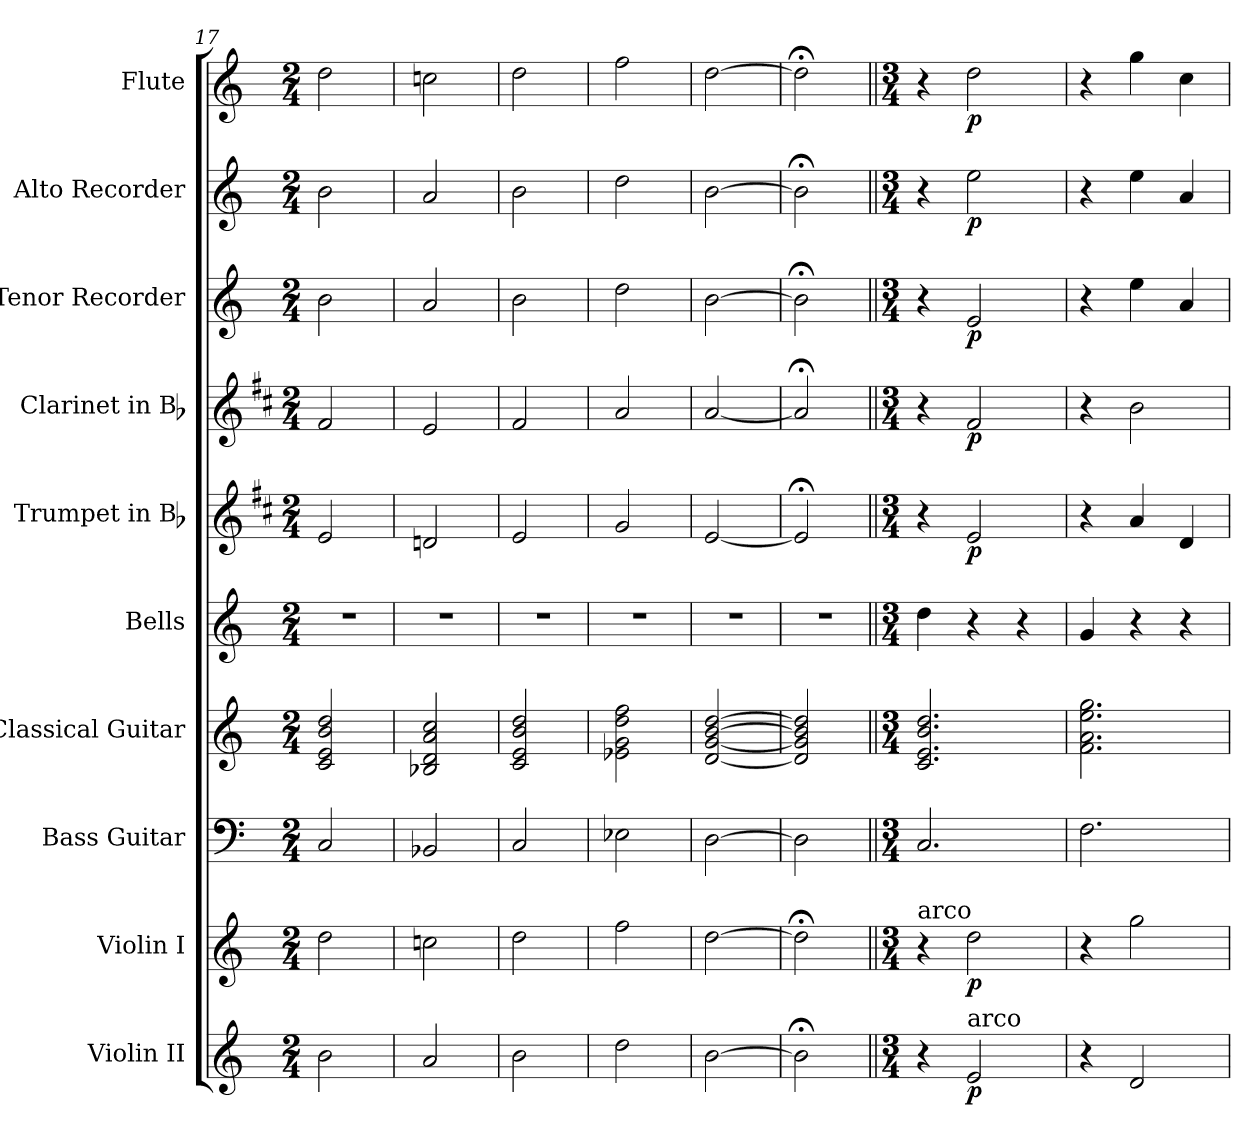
**kern	**dynam	**kern	**dynam	**kern	**kern	**kern	**kern	**dynam	**kern	**dynam	**kern	**dynam	**kern	**dynam	**kern	**dynam
*part10	*part10	*part9	*part9	*part8	*part7	*part6	*part5	*part5	*part4	*part4	*part3	*part3	*part2	*part2	*part1	*part1
*staff10	*staff10	*staff9	*staff9	*staff8	*staff7	*staff6	*staff5	*staff5	*staff4	*staff4	*staff3	*staff3	*staff2	*staff2	*staff1	*staff1
*I"Violin II	*	*I"Violin I	*	*I"Bass Guitar	*I"Classical Guitar	*I"Bells	*I"Trumpet in Bb	*	*I"Clarinet in Bb	*	*I"Tenor Recorder	*	*I"Alto Recorder	*	*I"Flute	*
*I'Vln. II	*	*I'Vln. I	*	*I'Bass	*I'Cl. Gtr.	*I'Bls.	*	*	*	*	*I'T. Rec.	*	*I'A. Rec.	*	*I'Fl.	*
*clefG2	*	*clefG2	*	*clefF4	*clefG2	*clefG2	*clefG2	*	*clefG2	*	*clefG2	*	*clefG2	*	*clefG2	*
*	*	*	*	*ITrd7c12	*ITrd7c12	*ITrd-14c-24	*ITrd1c2	*	*ITrd1c2	*	*	*	*	*	*	*
*k[]	*	*k[]	*	*k[]	*k[]	*k[]	*k[]	*	*k[]	*	*k[]	*	*k[]	*	*k[]	*
*C:	*	*C:	*	*C:	*C:	*C:	*C:	*	*C:	*	*C:	*	*C:	*	*C:	*
*M2/4	*	*M2/4	*	*M2/4	*M2/4	*M2/4	*M2/4	*	*M2/4	*	*M2/4	*	*M2/4	*	*M2/4	*
=17	=17	=17	=17	=17	=17	=17	=17	=17	=17	=17	=17	=17	=17	=17	=17	=17
2b\	.	2dd\	.	2CC/	2C/ 2E/ 2B/ 2d/	2r	2d/	.	2e/	.	2b\	.	2b\	.	2dd\	.
=18	=18	=18	=18	=18	=18	=18	=18	=18	=18	=18	=18	=18	=18	=18	=18	=18
2a/	.	2ccni\	.	2BBB-X/	2BB-X/ 2D/ 2A/ 2c/	2r	2cn/	.	2d/	.	2a/	.	2a/	.	2ccni\	.
=19	=19	=19	=19	=19	=19	=19	=19	=19	=19	=19	=19	=19	=19	=19	=19	=19
2b\	.	2dd\	.	2CC/	2C/ 2E/ 2B/ 2d/	2r	2d/	.	2e/	.	2b\	.	2b\	.	2dd\	.
=20	=20	=20	=20	=20	=20	=20	=20	=20	=20	=20	=20	=20	=20	=20	=20	=20
2dd\	.	2ff\	.	2EE-X\	2E-X\ 2G\ 2d\ 2f\	2r	2f/	.	2g/	.	2dd\	.	2dd\	.	2ff\	.
=21	=21	=21	=21	=21	=21	=21	=21	=21	=21	=21	=21	=21	=21	=21	=21	=21
[2b\	.	[2dd\	.	[2DD\	[2D/ [2G/ [2B/ [2d/	2r	[2d/	.	[2g/	.	[2b\	.	[2b\	.	[2dd\	.
=22	=22	=22	=22	=22	=22	=22	=22	=22	=22	=22	=22	=22	=22	=22	=22	=22
2b;<\]	.	2dd;<\]	.	2DD\]	2D/] 2G/] 2B/] 2d/]	2r	2d;</]	.	2g;</]	.	2b;<\]	.	2b;<\]	.	2dd;<\]	.
!!LO:PB:g=z
=23||	=23||	=23||	=23||	=23||	=23||	=23||	=23||	=23||	=23||	=23||	=23||	=23||	=23||	=23||	=23||	=23||
*M3/4	*	*M3/4	*	*M3/4	*M3/4	*M3/4	*M3/4	*	*M3/4	*	*M3/4	*	*M3/4	*	*M3/4	*
!	!	!LO:TX:a:t=arco	!	!	!	!	!	!	!	!	!	!	!	!	!	!
4r	.	4r	.	2.CC/	2.C/ 2.E/ 2.B/ 2.d/	4dddd\	4r	.	4r	.	4r	.	4r	.	4r	.
!LO:TX:a:t=arco	!	!	!	!	!	!	!	!	!	!	!	!	!	!	!	!
!	!LO:DY:b	!	!LO:DY:b	!	!	!	!	!LO:DY:b	!	!LO:DY:b	!	!LO:DY:b	!	!LO:DY:b	!	!LO:DY:b
2e/	p	2dd\	p	.	.	4r	2d/	p	2e/	p	2e/	p	2ee\	p	2dd\	p
.	.	.	.	.	.	4r	.	.	.	.	.	.	.	.	.	.
=24	=24	=24	=24	=24	=24	=24	=24	=24	=24	=24	=24	=24	=24	=24	=24	=24
4r	.	4r	.	2.FF\	2.F\ 2.A\ 2.e\ 2.g\	4ggg/	4r	.	4r	.	4r	.	4r	.	4r	.
2d/	.	2gg\	.	.	.	4r	4g/	.	2a\	.	4ee\	.	4ee\	.	4gg\	.
.	.	.	.	.	.	4r	4c/	.	.	.	4a/	.	4a/	.	4cc\	.
=	=	=	=	=	=	=	=	=	=	=	=	=	=	=	=	=
*-	*-	*-	*-	*-	*-	*-	*-	*-	*-	*-	*-	*-	*-	*-	*-	*-
